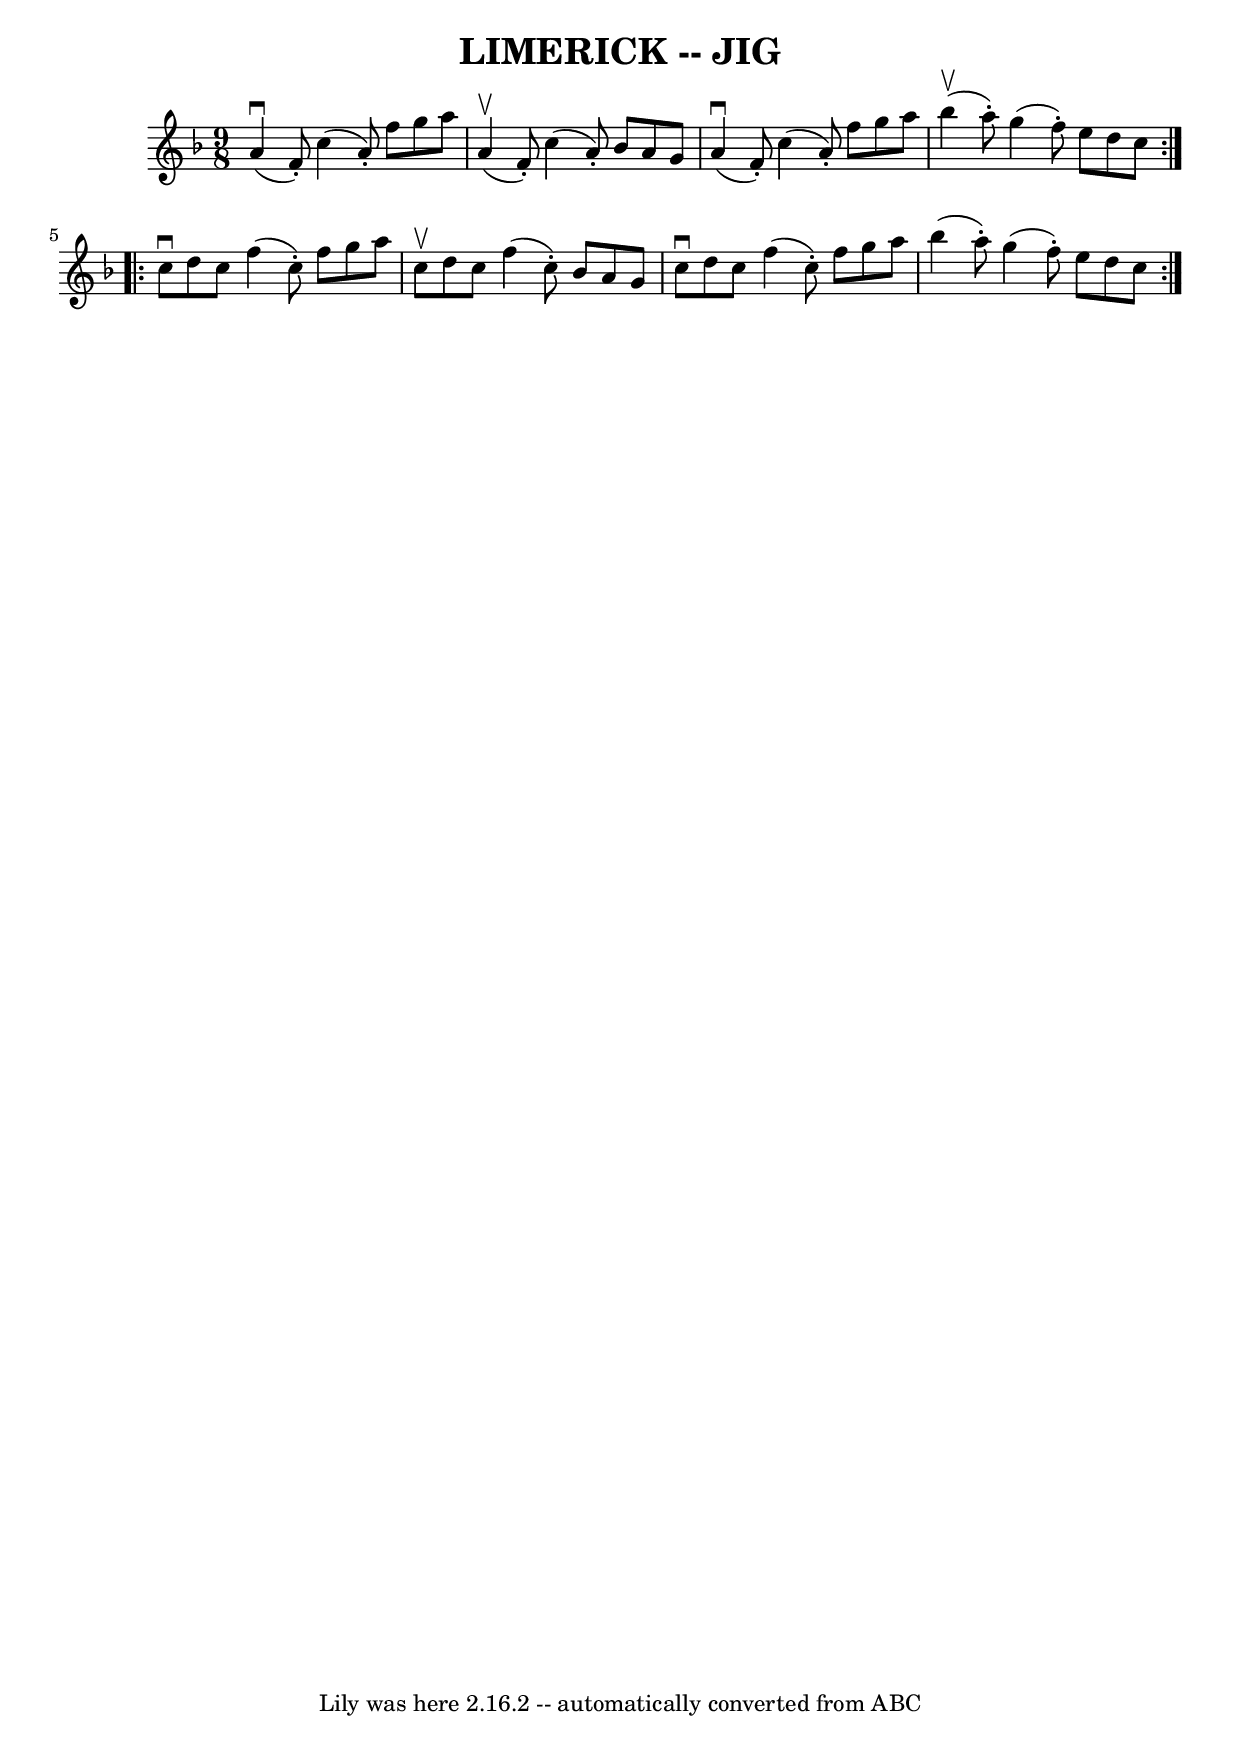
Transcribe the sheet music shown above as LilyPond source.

\version "2.16.2"
\include "Mammoth.ily"
\header {
  %% book = "Ryan's Mammoth Collection of Fiddle Tunes"
  crossRefNumber = "1"
  footnotes = ""
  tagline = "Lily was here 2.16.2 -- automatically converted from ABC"
  title = "LIMERICK -- JIG"

}
voicedefault =  {



  \repeat volta 2 {

    \time 9/8 
    \key f \major
 a'4 (^\downbow f'8 -.) c''4 (a'8 -.)   
    f''8 g''8 a''8    |
    a'4 (^\upbow f'8 -.) c''4 (a'8 -. 
    -) bes'8 a'8 g'8        |
    a'4 (^\downbow f'8 -.) c''4 
    (a'8 -.) f''8 g''8 a''8    |
    bes''4 (^\upbow a''8 -. 
    -) g''4 (f''8 -.) e''8 d''8 c''8    
  }     
  \repeat volta 2 {
    
    c''8^\downbow d''8 c''8 f''4 (c''8 -.) f''8 g''8 a''8    
    |
    c''8^\upbow d''8 c''8 f''4 (c''8 -.) bes'8 a'8    
    g'8        |
    c''8^\downbow d''8 c''8 f''4 (c''8 -.)   
    f''8 g''8 a''8    |
    bes''4 (a''8 -.) g''4 (f''8 -.)  
    e''8 d''8 c''8    
  }   

}

\score{
  <<

    \context Staff="default"
    {
      \voicedefault 
      
    }

  >>
  \layout {
    
  }
  \midi {
  }

}
